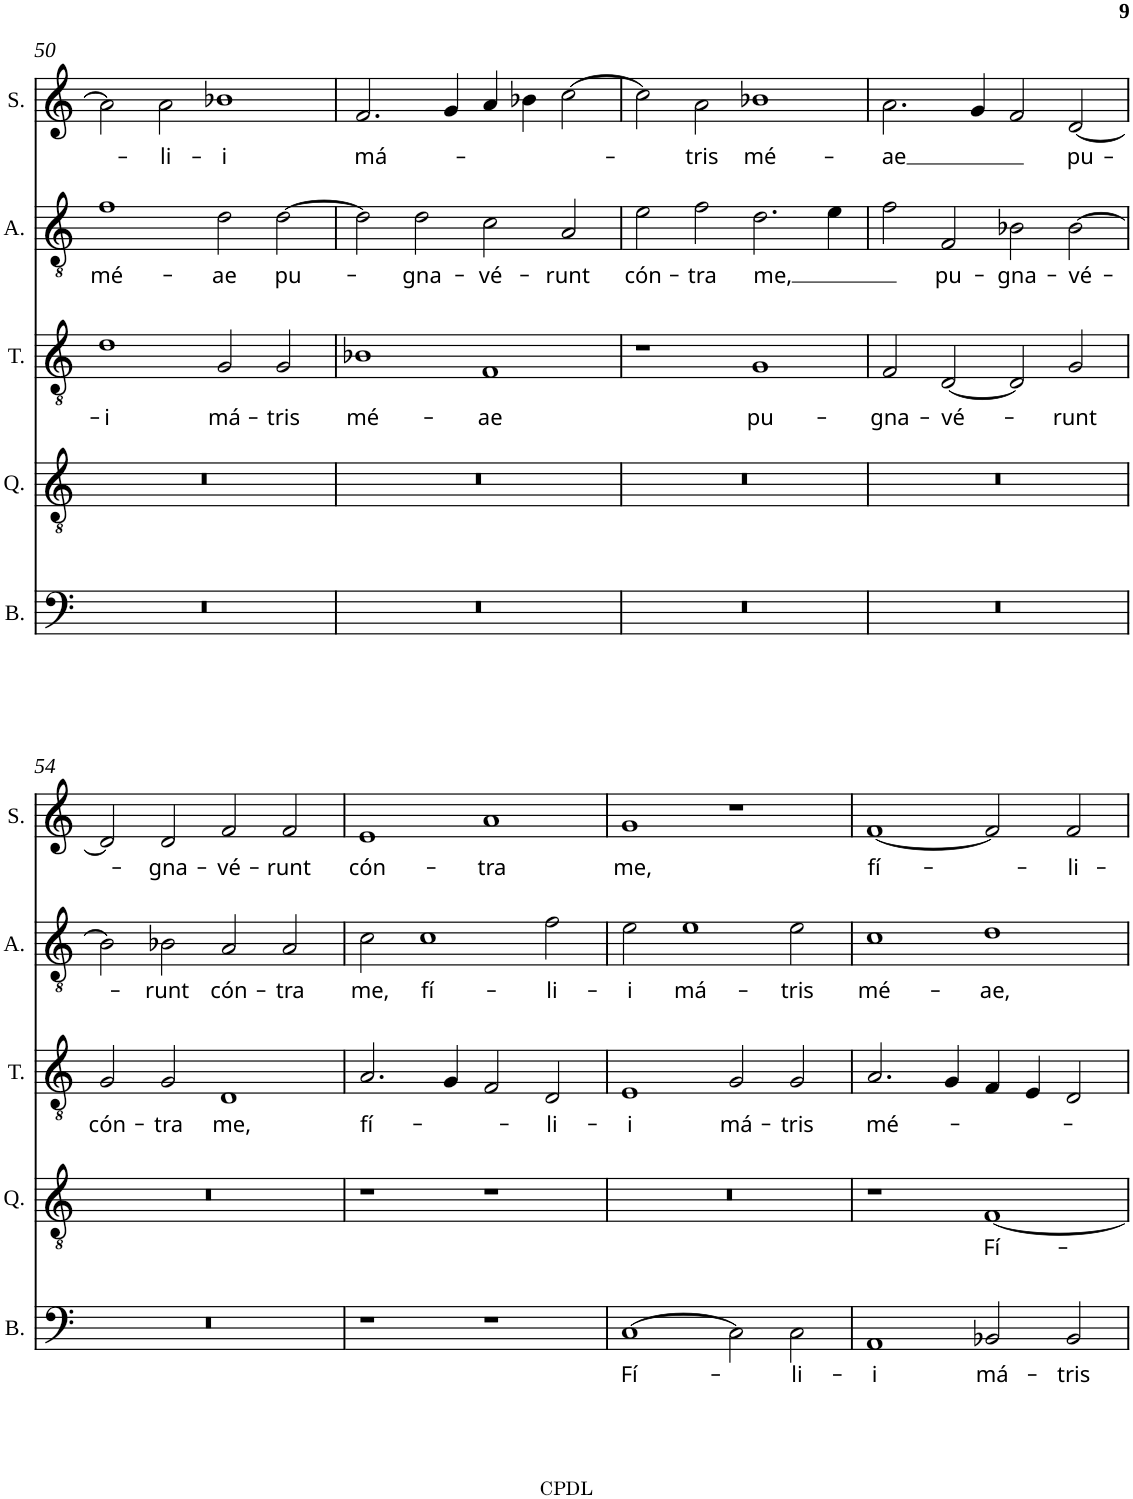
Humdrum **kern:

**kern	**text	**kern	**text	**kern	**text	**kern	**text	**kern	**text
*part5	*part5	*part4	*part4	*part3	*part3	*part2	*part2	*part1	*part1
*staff5	*staff5	*staff4	*staff4	*staff3	*staff3	*staff2	*staff2	*staff1	*staff1
*I"Bassus	*	*I"Quintus	*	*I"Tenor	*	*I"Altus	*	*I"Superius	*
*I'B.	*	*I'Q.	*	*I'T.	*	*I'A.	*	*I'S.	*
!!LO:PB:g=z
*clefF4	*	*clefGv2	*	*clefGv2	*	*clefGv2	*	*clefG2	*
*	*	*Trd8c14	*	*	*	*Trd1c2	*	*	*
*k[]	*	*k[]	*	*k[]	*	*k[]	*	*k[]	*
*M4/2	*	*M4/2	*	*M4/2	*	*M4/2	*	*M4/2	*
=50	=50	=50	=50	=50	=50	=50	=50	=50	=50
!	!	!	!	!	!LO:LY:b	!	!LO:LY:b	!	!
0r	.	0r	.	1d	-i	1f	mé-	2a\]	.
!	!	!	!	!	!	!	!	!	!LO:LY:b
.	.	.	.	.	.	.	.	2a\	-li-
!	!	!	!	!	!LO:LY:b	!	!LO:LY:b	!	!LO:LY:b
.	.	.	.	2G/	má-	2d\	-ae	1b-X	-i
!	!	!	!	!	!LO:LY:b	!	!LO:LY:b	!	!
.	.	.	.	2G/	-tris	[2d\	pu-	.	.
=51	=51	=51	=51	=51	=51	=51	=51	=51	=51
!	!	!	!	!	!LO:LY:b	!	!	!	!LO:LY:b
0r	.	0r	.	1B-X	mé-	2d\]	.	2.f/	má-
!	!	!	!	!	!	!	!LO:LY:b	!	!
.	.	.	.	.	.	2d\	-gna-	.	.
.	.	.	.	.	.	.	.	4g/	.
!	!	!	!	!	!LO:LY:b	!	!LO:LY:b	!	!
.	.	.	.	1F	-ae	2c\	-vé-	4a/	.
.	.	.	.	.	.	.	.	4b-X\	.
!	!	!	!	!	!	!	!LO:LY:b	!	!
.	.	.	.	.	.	2A/	-runt	[2cc\	.
=52	=52	=52	=52	=52	=52	=52	=52	=52	=52
!	!	!	!	!	!	!	!LO:LY:b	!	!
0r	.	0r	.	1r	.	2e\	cón-	2cc\]	.
!	!	!	!	!	!	!	!LO:LY:b	!	!LO:LY:b
.	.	.	.	.	.	2f\	-tra	2a\	-tris
!	!	!	!	!	!LO:LY:b	!	!LO:LY:b	!	!LO:LY:b
.	.	.	.	1G	pu-	2.d\	me,	1b-X	mé-
.	.	.	.	.	.	4e\	.	.	.
=53	=53	=53	=53	=53	=53	=53	=53	=53	=53
!	!	!	!	!	!LO:LY:b	!	!	!	!LO:LY:b
0r	.	0r	.	2F/	-gna-	2f\	.	2.a\	-ae
!	!	!	!	!	!LO:LY:b	!	!LO:LY:b	!	!
.	.	.	.	[2D/	-vé-	2F/	pu-	.	.
.	.	.	.	.	.	.	.	4g/	.
!	!	!	!	!	!	!	!LO:LY:b	!	!
.	.	.	.	2D/]	.	2B-X\	-gna-	2f/	.
!	!	!	!	!	!LO:LY:b	!	!LO:LY:b	!	!LO:LY:b
.	.	.	.	2G/	-runt	[2B-\	-vé-	[2d/	pu-
!!LO:LB:g=z
=54	=54	=54	=54	=54	=54	=54	=54	=54	=54
!	!	!	!	!	!LO:LY:b	!	!	!	!
0r	.	0r	.	2G/	cón-	2B-\]	.	2d/]	.
!	!	!	!	!	!LO:LY:b	!	!LO:LY:b	!	!LO:LY:b
.	.	.	.	2G/	-tra	2B-X\	-runt	2d/	-gna-
!	!	!	!	!	!LO:LY:b	!	!LO:LY:b	!	!LO:LY:b
.	.	.	.	1D	me,	2A/	cón-	2f/	-vé-
!	!	!	!	!	!	!	!LO:LY:b	!	!LO:LY:b
.	.	.	.	.	.	2A/	-tra	2f/	-runt
=55	=55	=55	=55	=55	=55	=55	=55	=55	=55
!	!	!	!	!	!LO:LY:b	!	!LO:LY:b	!	!LO:LY:b
1r	.	1r	.	2.A/	fí-	2c\	me,	1e	cón-
!	!	!	!	!	!	!	!LO:LY:b	!	!
.	.	.	.	.	.	1c	fí-	.	.
.	.	.	.	4G/	.	.	.	.	.
!	!	!	!	!	!	!	!	!	!LO:LY:b
1r	.	1r	.	2F/	.	.	.	1a	-tra
!	!	!	!	!	!LO:LY:b	!	!LO:LY:b	!	!
.	.	.	.	2D/	-li-	2f\	-li-	.	.
=56	=56	=56	=56	=56	=56	=56	=56	=56	=56
!	!LO:LY:b	!	!	!	!LO:LY:b	!	!LO:LY:b	!	!LO:LY:b
[1C	Fí-	0r	.	1E	-i	2e\	-i	1g	me,
!	!	!	!	!	!	!	!LO:LY:b	!	!
.	.	.	.	.	.	1e	má-	.	.
!	!	!	!	!	!LO:LY:b	!	!	!	!
2C\]	.	.	.	2G/	má-	.	.	1r	.
!	!LO:LY:b	!	!	!	!LO:LY:b	!	!LO:LY:b	!	!
2C\	-li-	.	.	2G/	-tris	2e\	-tris	.	.
=57	=57	=57	=57	=57	=57	=57	=57	=57	=57
!	!LO:LY:b	!	!	!	!LO:LY:b	!	!LO:LY:b	!	!LO:LY:b
1AA	-i	1r	.	2.A/	mé-	1c	mé-	[1f	fí-
.	.	.	.	4G/	.	.	.	.	.
!	!LO:LY:b	!	!LO:LY:b	!	!	!	!LO:LY:b	!	!
2BB-X/	má-	[1F	Fí-	4F/	.	1d	-ae,	2f/]	.
.	.	.	.	4E/	.	.	.	.	.
!	!LO:LY:b	!	!	!	!	!	!	!	!LO:LY:b
2BB-/	-tris	.	.	2D/	.	.	.	2f/	-li-
=	=	=	=	=	=	=	=	=	=
*-	*-	*-	*-	*-	*-	*-	*-	*-	*-
